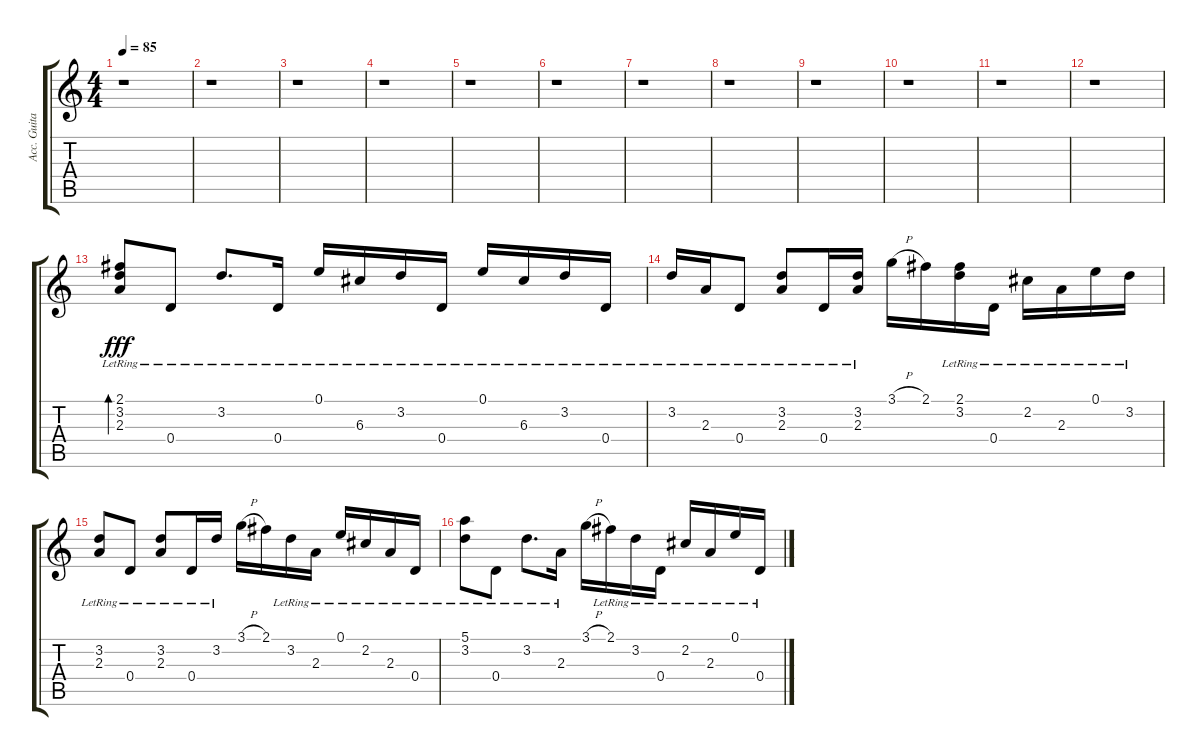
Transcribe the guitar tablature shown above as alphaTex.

\track ("Acc. Guitar" "Acc. Guita") {instrument acousticguitarsteel}
\staff {score tabs}
\tuning (E4 B3 G3 D3 A2 E2) {hide}
\ts (4 4)
\tempo 85
\clef g2
\ks c
r.1{dy fff} |
r.1 |
r.1 |
r.1 |
r.1 |
r.1 |
r.1 |
r.1 |
r.1 |
r.1 |
r.1 |
r.1 |
(2.1{lr} 3.2{lr} 2.3{lr}).8{bd 240} 0.4{lr}.8 3.2{lr}.8{d} 0.4{lr}.16 0.1{lr}.16 6.3{lr}.16 3.2{lr}.16 0.4{lr}.16 0.1{lr}.16 6.3{lr}.16 3.2{lr}.16 0.4{lr}.16 |
3.2{lr}.16 2.3{lr}.16 0.4{lr}.8 (3.2{lr} 2.3{lr}).8 0.4{lr}.16 (3.2{lr} 2.3{lr}).16 3.1{h}.16 2.1.16 (2.1{lr} 3.2{lr}).16 0.4{lr}.16 2.2{lr}.16 2.3{lr}.16 0.1{lr}.16 3.2{lr}.16 |
(3.2{lr} 2.3{lr}).8 0.4{lr}.8 (3.2{lr} 2.3{lr}).8 0.4{lr}.16 3.2{lr}.16 3.1{h}.16 2.1.16 3.2{lr}.16 2.3{lr}.16 0.1{lr}.16 2.2{lr}.16 2.3{lr}.16 0.4{lr}.16 |
(5.1{lr} 3.2{lr}).8 0.4{lr}.8 3.2{lr}.8{d} 2.3{lr}.16 3.1{h}.16 2.1{lr}.16 3.2{lr}.16 0.4{lr}.16 2.2{lr}.16 2.3{lr}.16 0.1{lr}.16 0.4{lr}.16
